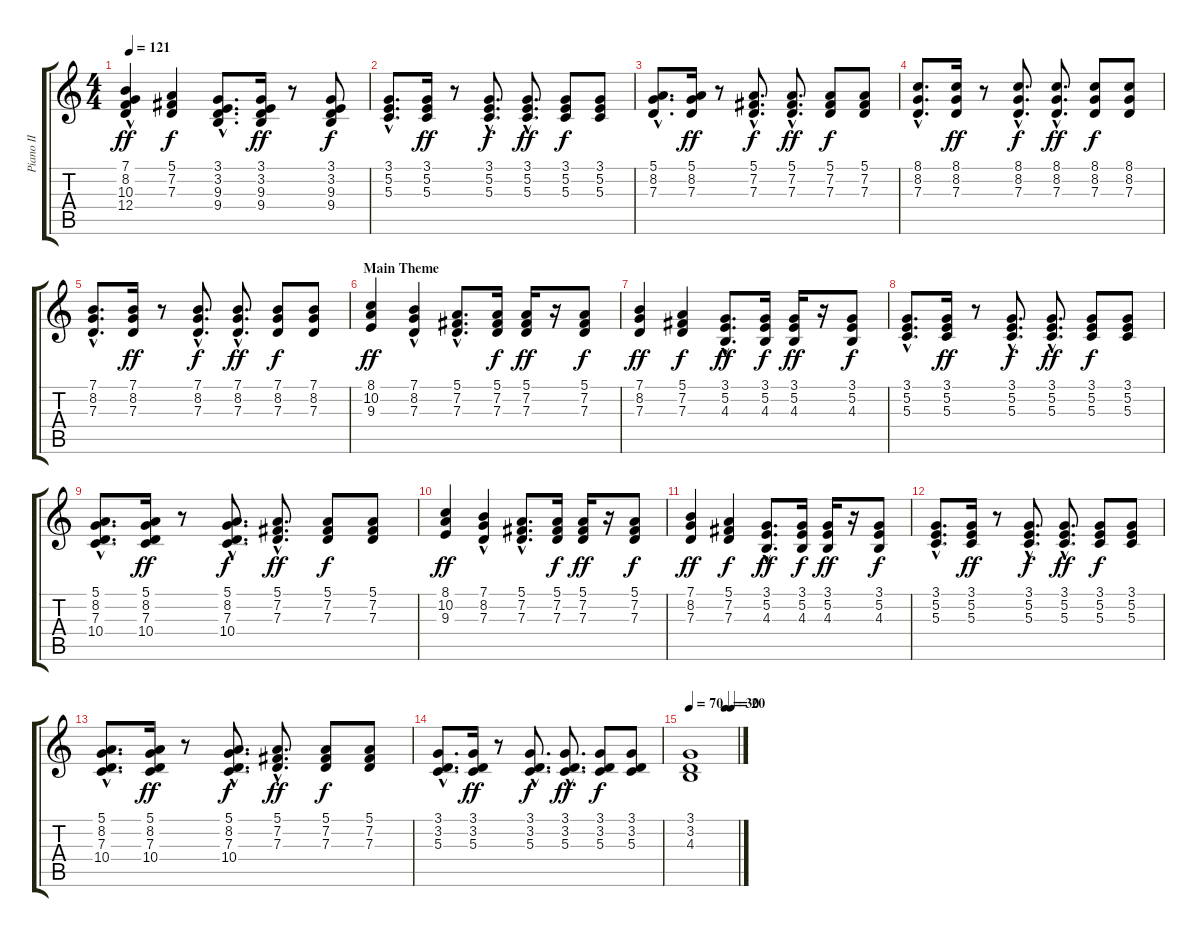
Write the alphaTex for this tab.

\track ("Piano II" "Piano II") {instrument electricgrandpiano}
\staff {score tabs}
\tuning (E4 B3 G3 D3 A2 E2) {hide}
\ts (4 4)
\tempo 121
\clef g2
\ks c
(7.1 8.2 10.3{hac} 12.4).4{dy ff} (5.1 7.2 7.3).4{dy f} (3.1{hac} 3.2{hac} 9.3{hac} 9.4{hac}).8{d} (3.1 3.2 9.3 9.4).16{dy ff} r.8 (3.1 3.2 9.3 9.4).8{dy f} |
(3.1{hac} 5.2{hac} 5.3{hac}).8{d} (3.1 5.2 5.3).16{dy ff} r.8 (3.1{hac} 5.2{hac} 5.3{hac}).8{d dy f} (3.1{hac} 5.2{hac} 5.3{hac}).8{d dy ff} (3.1 5.2 5.3).8{dy f} (3.1 5.2 5.3).8 |
(5.1{hac} 8.2{hac} 7.3{hac}).8{d} (5.1 8.2 7.3).16{dy ff} r.8 (5.1{hac} 7.2{hac} 7.3{hac}).8{d dy f} (5.1{hac} 7.2{hac} 7.3{hac}).8{d dy ff} (5.1 7.2 7.3).8{dy f} (5.1 7.2 7.3).8 |
(8.1{hac} 8.2{hac} 7.3{hac}).8{d} (8.1 8.2 7.3).16{dy ff} r.8 (8.1{hac} 8.2{hac} 7.3{hac}).8{d dy f} (8.1{hac} 8.2{hac} 7.3{hac}).8{d dy ff} (8.1 8.2 7.3).8{dy f} (8.1 8.2 7.3).8 |
(7.1{hac} 8.2{hac} 7.3{hac}).8{d} (7.1 8.2 7.3).16{dy ff} r.8 (7.1{hac} 8.2{hac} 7.3{hac}).8{d dy f} (7.1{hac} 8.2{hac} 7.3{hac}).8{d dy ff} (7.1 8.2 7.3).8{dy f} (7.1 8.2 7.3).8 |
\section ("" "Main Theme")
(8.1 10.2 9.3).4{dy ff} (7.1 8.2 7.3{hac}).4 (5.1{hac} 7.2{hac} 7.3{hac}).8{d} (5.1 7.2 7.3).16{dy f} (5.1 7.2 7.3).16{dy ff} r.16 (5.1 7.2 7.3).8{dy f} |
(7.1 8.2 7.3).4{dy ff} (5.1 7.2 7.3).4{dy f} (3.1{hac} 5.2{hac} 4.3{hac}).8{d dy ff} (3.1 5.2 4.3).16{dy f} (3.1 5.2 4.3).16{dy ff} r.16 (3.1 5.2 4.3).8{dy f} |
(3.1{hac} 5.2{hac} 5.3{hac}).8{d} (3.1 5.2 5.3).16{dy ff} r.8 (3.1{hac} 5.2{hac} 5.3{hac}).8{d dy f} (3.1{hac} 5.2{hac} 5.3{hac}).8{d dy ff} (3.1 5.2 5.3).8{dy f} (3.1 5.2 5.3).8 |
(5.1{hac} 8.2{hac} 7.3{hac} 10.4{hac}).8{d} (5.1 8.2 7.3 10.4).16{dy ff} r.8 (5.1{hac} 8.2{hac} 7.3{hac} 10.4{hac}).8{d dy f} (5.1{hac} 7.2{hac} 7.3{hac}).8{d dy ff} (5.1 7.2 7.3).8{dy f} (5.1 7.2 7.3).8 |
(8.1 10.2 9.3).4{dy ff} (7.1 8.2 7.3{hac}).4 (5.1{hac} 7.2{hac} 7.3{hac}).8{d} (5.1 7.2 7.3).16{dy f} (5.1 7.2 7.3).16{dy ff} r.16 (5.1 7.2 7.3).8{dy f} |
(7.1 8.2 7.3).4{dy ff} (5.1 7.2 7.3).4{dy f} (3.1{hac} 5.2{hac} 4.3{hac}).8{d dy ff} (3.1 5.2 4.3).16{dy f} (3.1 5.2 4.3).16{dy ff} r.16 (3.1 5.2 4.3).8{dy f} |
(3.1{hac} 5.2{hac} 5.3{hac}).8{d} (3.1 5.2 5.3).16{dy ff} r.8 (3.1{hac} 5.2{hac} 5.3{hac}).8{d dy f} (3.1{hac} 5.2{hac} 5.3{hac}).8{d dy ff} (3.1 5.2 5.3).8{dy f} (3.1 5.2 5.3).8 |
(5.1{hac} 8.2{hac} 7.3{hac} 10.4{hac}).8{d} (5.1 8.2 7.3 10.4).16{dy ff} r.8 (5.1{hac} 8.2{hac} 7.3{hac} 10.4{hac}).8{d dy f} (5.1{hac} 7.2{hac} 7.3{hac}).8{d dy ff} (5.1 7.2 7.3).8{dy f} (5.1 7.2 7.3).8 |
(3.1{hac} 3.2{hac} 5.3{hac}).8{d} (3.1 3.2 5.3).16{dy ff} r.8 (3.1{hac} 3.2{hac} 5.3{hac}).8{d dy f} (3.1{hac} 3.2{hac} 5.3{hac}).8{d dy ff} (3.1 3.2 5.3).8{dy f} (3.1 3.2 5.3).8 |
\tempo 70
\tempo (30 0.75)
\tempo (20 0.875)
(3.1 3.2 4.3).1
